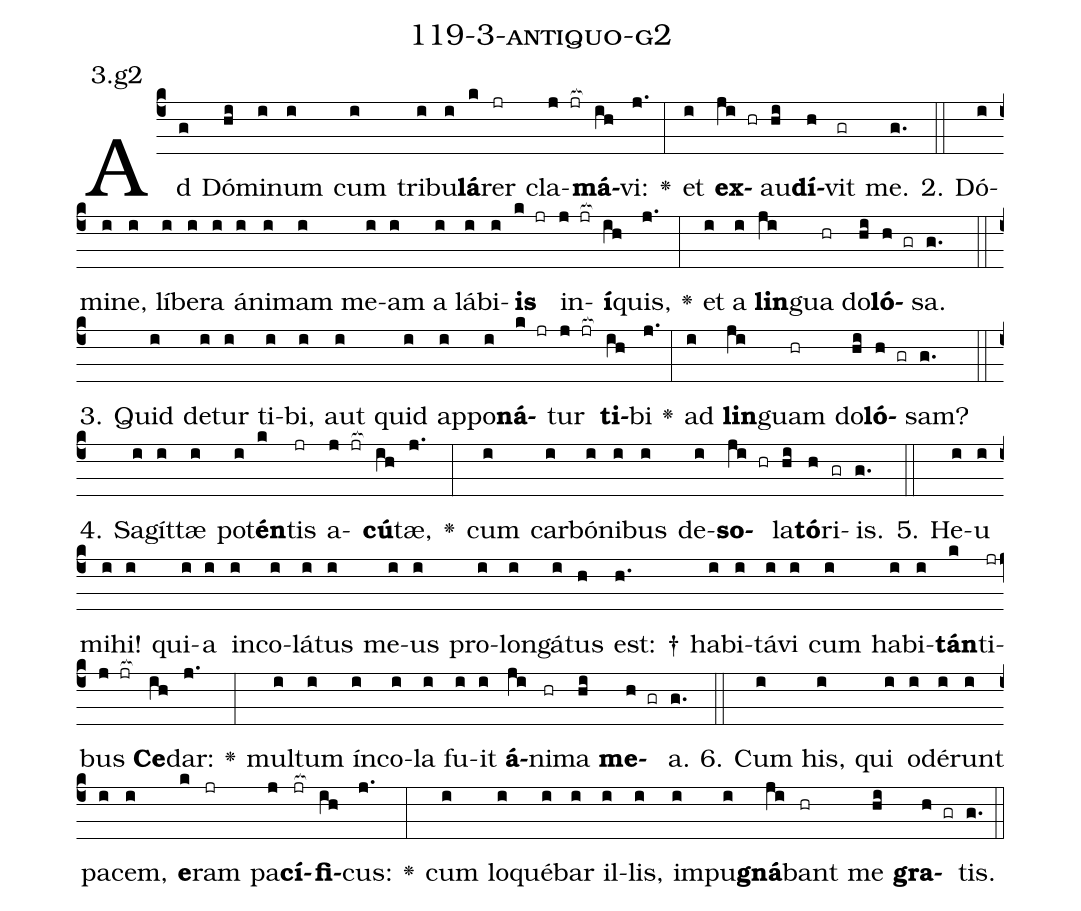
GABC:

name: 119-3-antiquo-g2;
annotation: 3.g2;
%%
(c4)Ad(g) Dó(hi)mi(i)num(i) cum(i) tri(i)bu(i)<b>lá</b>(k)rer(jr) cla(j jr[ocb:1{])<b>má</b>(ih[ocb:0}])vi:(j.) <v>\greheightstar</v>(:) et(i) <b>ex</b>(ji hr)au(hi)<b>dí</b>(h)vit(gr) me.(g.) (::)
2. Dó(i)mi(i)ne,(i) lí(i)be(i)ra(i) á(i)ni(i)mam(i) me(i)am(i) a(i) lá(i)bi(i)<b>is</b>(k jr) in(j jr[ocb:1{])<b>í</b>(ih[ocb:0}])quis,(j.) <v>\greheightstar</v>(:) et(i) a(i) <b>lin</b>(ji)gua(hr) do(hi)<b>ló</b>(h gr)sa.(g.) (::)
3. Quid(i) de(i)tur(i) ti(i)bi,(i) aut(i) quid(i) ap(i)po(i)<b>ná</b>(k jr)tur(j jr[ocb:1{]) <b>ti</b>(ih[ocb:0}])bi(j.) <v>\greheightstar</v>(:) ad(i) <b>lin</b>(ji)guam(hr) do(hi)<b>ló</b>(h gr)sam?(g.) (::)
4. Sa(i)gít(i)tæ(i) pot(i)<b>én</b>(k)tis(jr) a(j jr[ocb:1{])<b>cú</b>(ih[ocb:0}])tæ,(j.) <v>\greheightstar</v>(:) cum(i) car(i)bó(i)ni(i)bus(i) de(i)<b>so</b>(ji hr)la(hi)<b>tó</b>(h)ri(gr)is.(g.) (::)
5. He(i)u(i) mi(i)hi!(i) qui(i)a(i) in(i)co(i)lá(i)tus(i) me(i)us(i) pro(i)lon(i)gá(i)tus(h) est: †(h.) ha(i)bi(i)tá(i)vi(i) cum(i) ha(i)bi(i)<b>tán</b>(k)ti(jr)bus(j jr[ocb:1{]) <b>Ce</b>(ih[ocb:0}])dar:(j.) <v>\greheightstar</v>(:) mul(i)tum(i) ín(i)co(i)la(i) fu(i)it(i) <b>á</b>(ji)ni(hr)ma(hi) <b>me</b>(h gr)a.(g.) (::)
6. Cum(i) his,(i) qui(i) o(i)dé(i)runt(i) pa(i)cem,(i) <b>e</b>(k)ram(jr) pa(j)<b>cí</b>(jr[ocb:1{])<b>fi</b>(ih[ocb:0}])cus:(j.) <v>\greheightstar</v>(:) cum(i) lo(i)qué(i)bar(i) il(i)lis,(i) im(i)pu(i)<b>gná</b>(ji)bant(hr) me(hi) <b>gra</b>(h gr)tis.(g.) (::)
